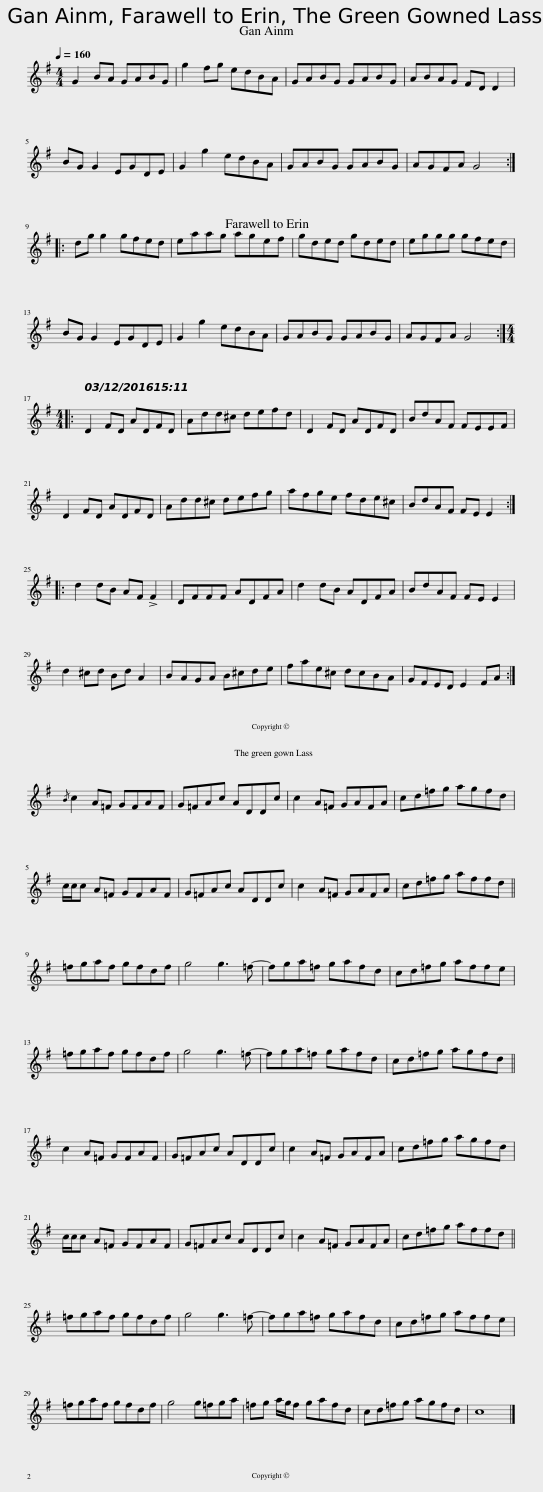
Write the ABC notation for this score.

X:1
L:1/8
Q:1/4=160
M:4/4
I:linebreak $
K:G
V:1 treble
V:1
 G2 BA GABG | g2 fg edBA | GABG GABG | ABAG FD D2 |$ BG G2 EGDE | %5
 G2 g2 edBA | GABG GABG | AGFA G4 ::$ dg g2 gfed | eaag agef | %10
 gded gded | eggg gfed |$ BG G2 EGDE | G2 g2 edBA | GABG GABG | %15
 AGFA G4 ::$[M:4/4] D2 FD ADFD | Add^c defd | D2 FD ADFD | BdAF FEEF |$ %20
 D2 FD ADFD | Add^c defg | afge fde^c | BdAF FE E2 ::$ d2 dB AF !>!F2 | %25
 DFFF ADFA | d2 dB ADFA | BdAF FE E2 |$ d2 ^cd Bd A2 | BAGA B^cde | %30
 fae^c dcBA | GFED E2 FA :|${/B} c2 A=F GFAF | G=FAc ADDc | c2 A=F GAFA | %35
 cd=fg agfd |$ c/c/c A=F GFAF | G=FAc ADDc | c2 A=F GAFA | cd=fg affd ||$ %40
 =fgaf gfdf | g4 g3 =f- | fga=f gafd | cd=fg affe |$ =fgaf gfdf | %45
 g4 g3 =f- | fga=f gafd | cd=fg agfd ||$ c2 A=F GFAF | G=FAc ADDc | %50
 c2 A=F GAFA | cd=fg agfd |$ c/c/c A=F GFAF | G=FAc ADDc | c2 A=F GAFA | %55
 cd=fg affd ||$ =fgaf gfdf | g4 g3 =f- | fga=f gafd | cd=fg affe |$ %60
 =fgaf gfdf | g4 g=fga | =fg a/g/f gafd | cd=fg agfd | c8 |] %65
